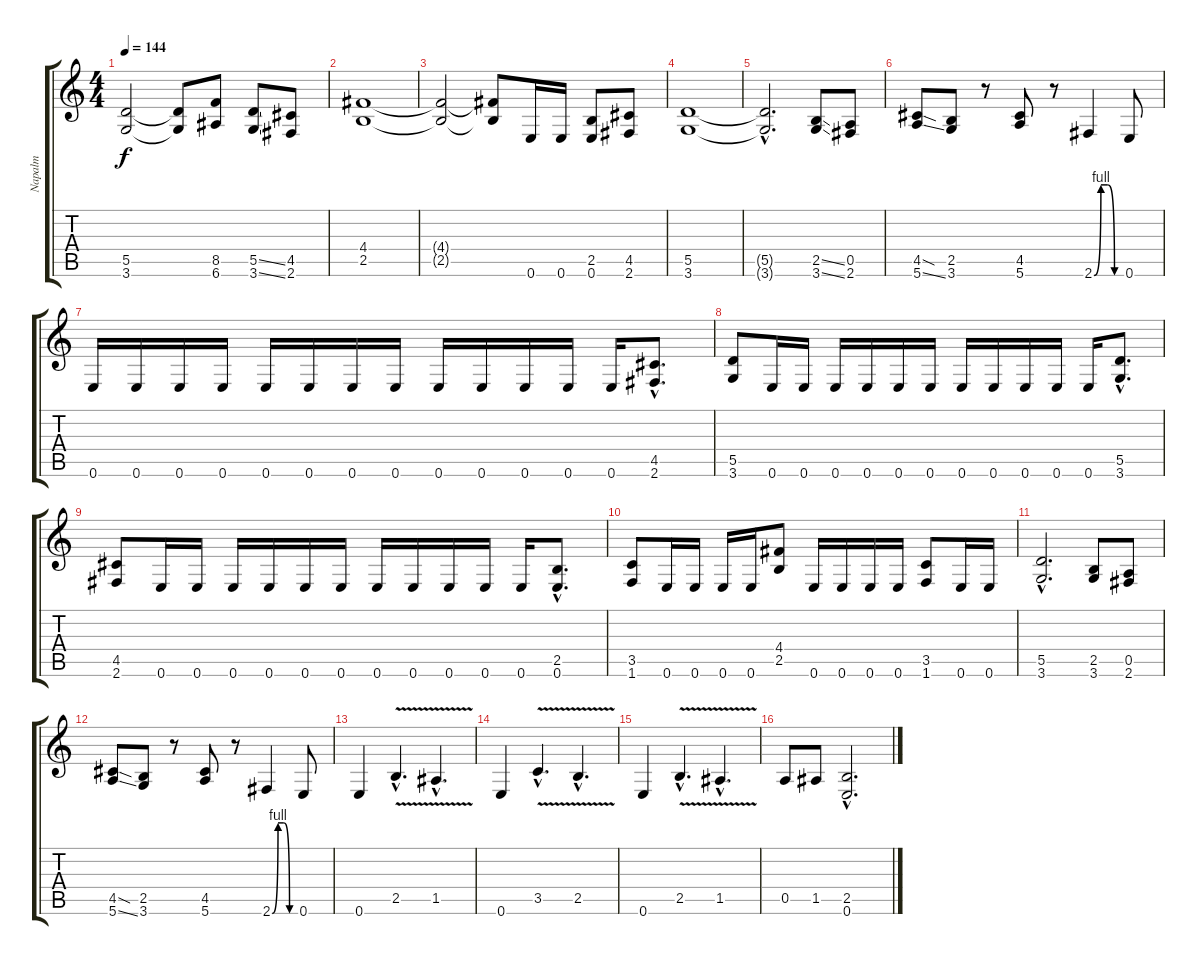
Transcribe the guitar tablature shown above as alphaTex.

\track ("Napalm" "Napalm") {instrument overdrivenguitar}
\staff {score tabs}
\tuning (E4 B3 G3 D3 A2 E2) {hide}
\ts (4 4)
\tempo 144
\clef g2
\ks c
(5.5{t} 3.6{t}).2{dy f} (5.5{t} 3.6{t}).8 (8.5 6.6).8 (5.5{ss} 3.6{ss}).8 (4.5 2.6).8 |
(4.4 2.5).1 |
(4.4{t} 2.5{t}).2 (4.4{t} 2.5{t}).8 0.6.16 0.6.16 (2.5 0.6).8 (4.5 2.6).8 |
(5.5 3.6).1 |
(5.5{hac t} 3.6{hac t}).2{d} (2.5{ss} 3.6{ss}).8 (0.5 2.6).8 |
(4.5{sod} 5.6{ss}).8 (2.5 3.6).8 r.8 (4.5 5.6).8 r.8 2.6{be (custom 0 0 15 4 30 4 45 0 60 0)}.4 0.6.8 |
0.6.16{volume 14} 0.6.16 0.6.16 0.6.16 0.6.16 0.6.16 0.6.16 0.6.16 0.6.16 0.6.16 0.6.16 0.6.16 0.6.16 (4.5{hac} 2.6{hac}).8{d} |
(5.5 3.6).8 0.6.16 0.6.16 0.6.16 0.6.16 0.6.16 0.6.16 0.6.16 0.6.16 0.6.16 0.6.16 0.6.16 (5.5{hac} 3.6{hac}).8{d} |
(4.5 2.6).8 0.6.16 0.6.16 0.6.16 0.6.16 0.6.16 0.6.16 0.6.16 0.6.16 0.6.16 0.6.16 0.6.16 (2.5{hac} 0.6{hac}).8{d} |
(3.5 1.6).8 0.6.16 0.6.16 0.6.16 0.6.16 (4.4 2.5).8 0.6.16 0.6.16 0.6.16 0.6.16 (3.5 1.6).8 0.6.16 0.6.16 |
(5.5{hac} 3.6{hac}).2{d} (2.5 3.6).8 (0.5 2.6).8 |
(4.5{sod} 5.6{ss}).8 (2.5 3.6).8 r.8 (4.5 5.6).8 r.8 2.6{be (custom 0 0 15 4 30 4 45 0 60 0)}.4 0.6.8 |
0.6.4 2.5{v hac}.4{d} 1.5{v hac}.4{d} |
0.6.4 3.5{v hac}.4{d} 2.5{v hac}.4{d} |
0.6.4 2.5{v hac}.4{d} 1.5{v hac}.4{d} |
0.5.8 1.5.8 (2.5{hac} 0.6{hac}).2{d}
